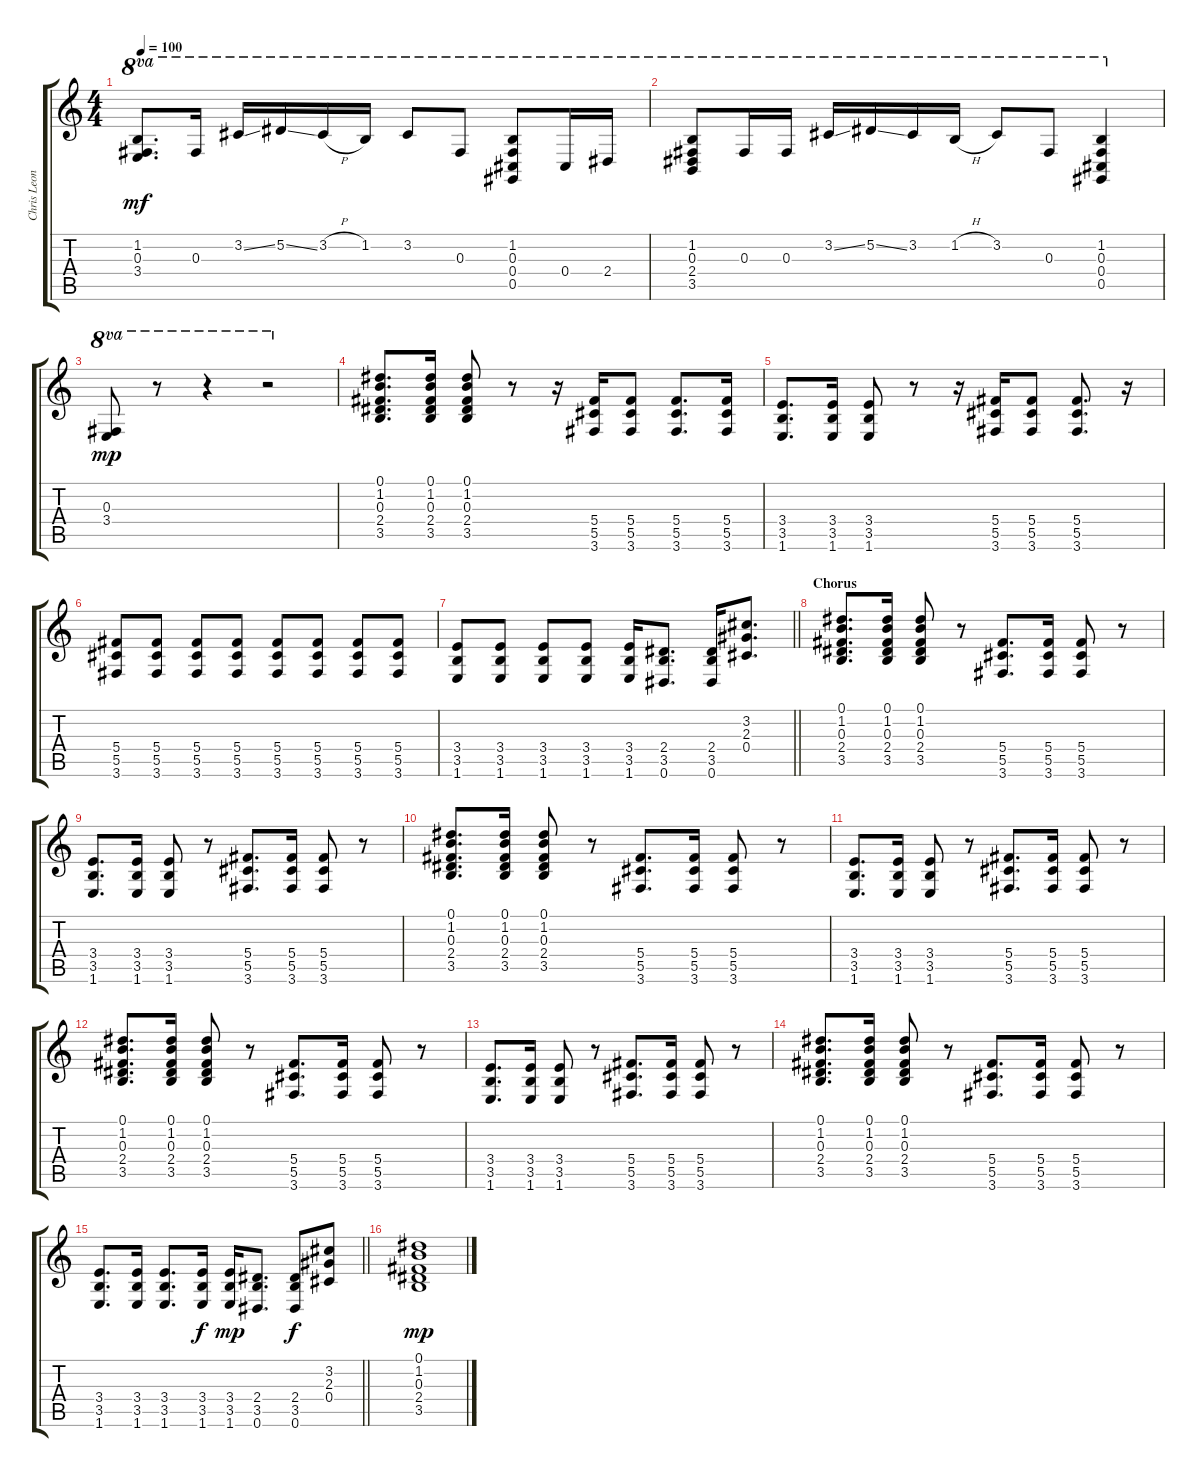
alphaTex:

\track ("Chris Leonard" "Chris Leon") {instrument overdrivenguitar}
\staff {score tabs}
\tuning (Eb4 Bb3 Gb3 Db3 Ab2 Eb2) {hide}
\ts (4 4)
\tempo 100
\clef g2
\ks c
(1.2 0.3 3.4).8{d ot 8va dy mf} 0.3.16{ot 8va} 3.2{ss}.16{ot 8va} 5.2{ss}.16{ot 8va} 3.2{h}.16{ot 8va} 1.2.16{ot 8va} 3.2.8{ot 8va} 0.3.8{ot 8va} (1.2 0.3 0.4 0.5).8{ot 8va} 0.4.16{ot 8va} 2.4.16{ot 8va} |
(1.2 0.3 2.4 3.5).8{ot 8va} 0.3.16{ot 8va} 0.3.16{ot 8va} 3.2{ss}.16{ot 8va} 5.2{ss}.16{ot 8va} 3.2.16{ot 8va} 1.2{h}.16{ot 8va} 3.2.8{ot 8va} 0.3.8{ot 8va} (1.2 0.3 0.4 0.5).4{ot 8va} |
(0.3 3.4).8{ot 8va dy mp} r.8{ot 8va} r.4{ot 8va} r.2{ot 8va} |
(0.1 1.2 0.3 2.4 3.5).8{d instrument overdrivenguitar} (0.1 1.2 0.3 2.4 3.5).16 (0.1 1.2 0.3 2.4 3.5).8 r.8 r.16 (5.4 5.5 3.6).16 (5.4 5.5 3.6).8 (5.4 5.5 3.6).8{d} (5.4 5.5 3.6).16 |
(3.4 3.5 1.6).8{d} (3.4 3.5 1.6).16 (3.4 3.5 1.6).8 r.8 r.16 (5.4 5.5 3.6).16 (5.4 5.5 3.6).8 (5.4 5.5 3.6).8{d} r.16 |
(5.4 5.5 3.6).8 (5.4 5.5 3.6).8 (5.4 5.5 3.6).8 (5.4 5.5 3.6).8 (5.4 5.5 3.6).8 (5.4 5.5 3.6).8 (5.4 5.5 3.6).8 (5.4 5.5 3.6).8 |
\barLineRight lightlight
(3.4 3.5 1.6).8 (3.4 3.5 1.6).8 (3.4 3.5 1.6).8 (3.4 3.5 1.6).8 (3.4 3.5 1.6).16 (2.4 3.5 0.6).8{d} (2.4 3.5 0.6).16 (3.2 2.3 0.4).8{d} |
\section ("" "Chorus")
(0.1 1.2 0.3 2.4 3.5).8{d} (0.1 1.2 0.3 2.4 3.5).16 (0.1 1.2 0.3 2.4 3.5).8 r.8 (5.4 5.5 3.6).8{d} (5.4 5.5 3.6).16 (5.4 5.5 3.6).8 r.8 |
(3.4 3.5 1.6).8{d} (3.4 3.5 1.6).16 (3.4 3.5 1.6).8 r.8 (5.4 5.5 3.6).8{d} (5.4 5.5 3.6).16 (5.4 5.5 3.6).8 r.8 |
(0.1 1.2 0.3 2.4 3.5).8{d} (0.1 1.2 0.3 2.4 3.5).16 (0.1 1.2 0.3 2.4 3.5).8 r.8 (5.4 5.5 3.6).8{d} (5.4 5.5 3.6).16 (5.4 5.5 3.6).8 r.8 |
(3.4 3.5 1.6).8{d} (3.4 3.5 1.6).16 (3.4 3.5 1.6).8 r.8 (5.4 5.5 3.6).8{d} (5.4 5.5 3.6).16 (5.4 5.5 3.6).8 r.8 |
(0.1 1.2 0.3 2.4 3.5).8{d} (0.1 1.2 0.3 2.4 3.5).16 (0.1 1.2 0.3 2.4 3.5).8 r.8 (5.4 5.5 3.6).8{d} (5.4 5.5 3.6).16 (5.4 5.5 3.6).8 r.8 |
(3.4 3.5 1.6).8{d} (3.4 3.5 1.6).16 (3.4 3.5 1.6).8 r.8 (5.4 5.5 3.6).8{d} (5.4 5.5 3.6).16 (5.4 5.5 3.6).8 r.8 |
(0.1 1.2 0.3 2.4 3.5).8{d} (0.1 1.2 0.3 2.4 3.5).16 (0.1 1.2 0.3 2.4 3.5).8 r.8 (5.4 5.5 3.6).8{d} (5.4 5.5 3.6).16 (5.4 5.5 3.6).8 r.8 |
\barLineRight lightlight
(3.4 3.5 1.6).8{d} (3.4 3.5 1.6).16 (3.4 3.5 1.6).8{d} (3.4 3.5 1.6).16{dy f} (3.4 3.5 1.6).16{dy mp} (2.4 3.5 0.6).8{d} (2.4 3.5 0.6).8{dy f} (3.2 2.3 0.4).8 |
(0.1 1.2 0.3 2.4 3.5).1{dy mp}
